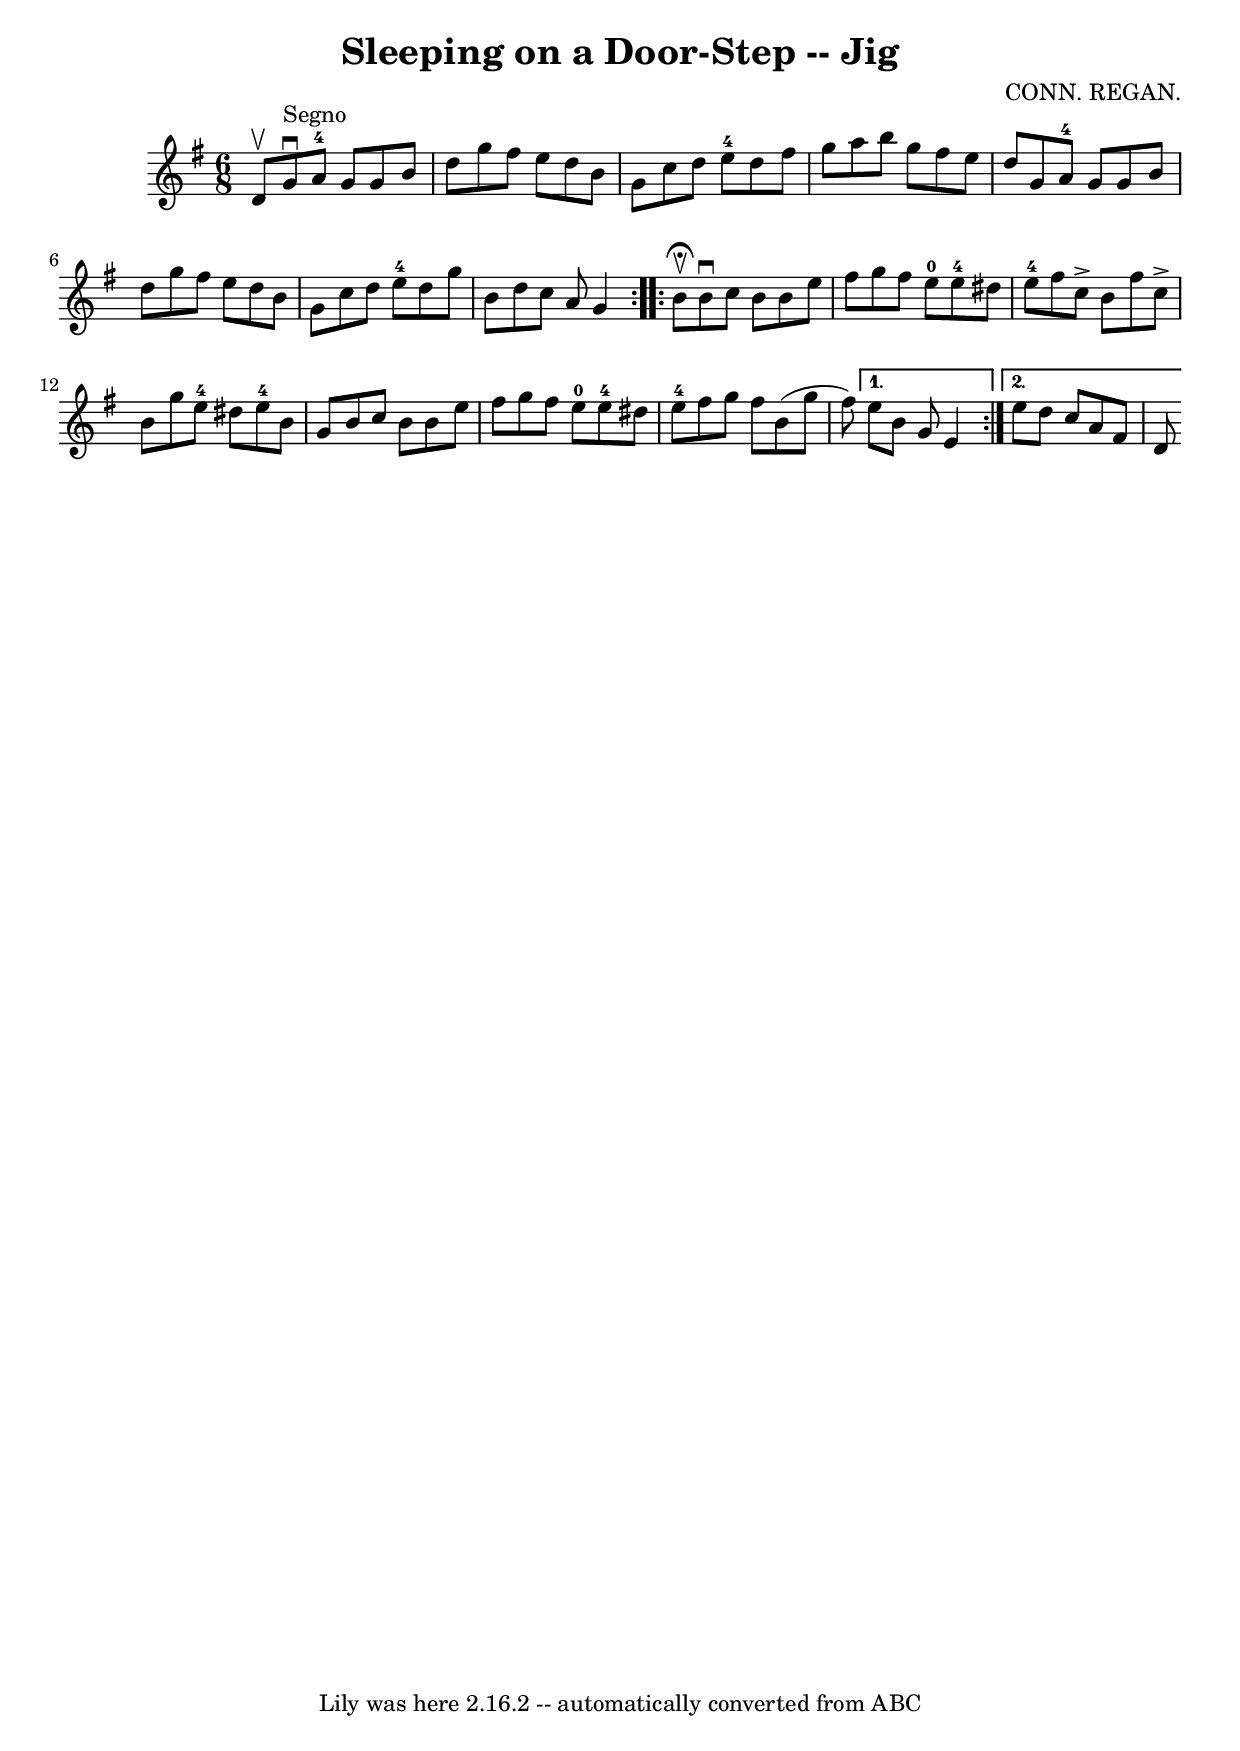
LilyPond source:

\version "2.16.2"
\include "Mammoth.ily"
\header {
  %% book = "Ryan's Mammoth Collection"
  composer = "CONN. REGAN."
  crossRefNumber = "1"
  footnotes = ""
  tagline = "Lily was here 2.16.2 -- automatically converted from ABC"
  title = "Sleeping on a Door-Step -- Jig"

}
voicedefault =  {



  \repeat volta 2 {

    \time 6/8 
    \key g \major     d'8^\upbow    |
    g'8^"Segno"^\downbow a'8-4 g'8 g'8 b'8 d''8  |
    g''8 fis''8 e''8 d''8         b'8 g'8   |
    c''8 d''8 e''8-4 d''8 fis''8 g''8   |
    a''8 b''8 g''8 fis''8 e''8 d''8  |
    g'8         a'8-4 g'8 g'8 b'8 d''8   |
    g''8 fis''8 e''8 d''8      b'8 g'8   |
    c''8 d''8 e''8-4 d''8 g''8 b'8   |
    d''8 c''8 a'8 g'4    
  } 
  \repeat volta 2 {     b'8^\fermata^\upbow  |
    b'8^\downbow c''8 b'8 b'8 e''8         fis''8   |
    g''8 fis''8 e''8-0 e''8-4 dis''8 e''8-4 |
    fis''8 c''8^\accent b'8 fis''8 c''8^\accent b'8   |
    g''8 e''8-4 dis''8 e''8-4 b'8 g'8  |
         b'8 c''8 b'8 b'8 e''8 fis''8   |
    g''8 fis''8 e''8-0 e''8-4 dis''8 e''8-4 |
    fis''8 g''8 fis''8  
    b'8 (g''8 fis''8) 
  } \alternative{{ e''8 b'8 g'8 e'4  
		 } {   		   e''8 d''8 c''8 a'8 fis'8 d'8    <<   \bar " |."  >>   
		 }
	       }

}

\score{
  <<

    \context Staff="default"
    {
      \voicedefault 
      
    }

  >>
  \layout {
    
  }
  \midi {
  }

}
